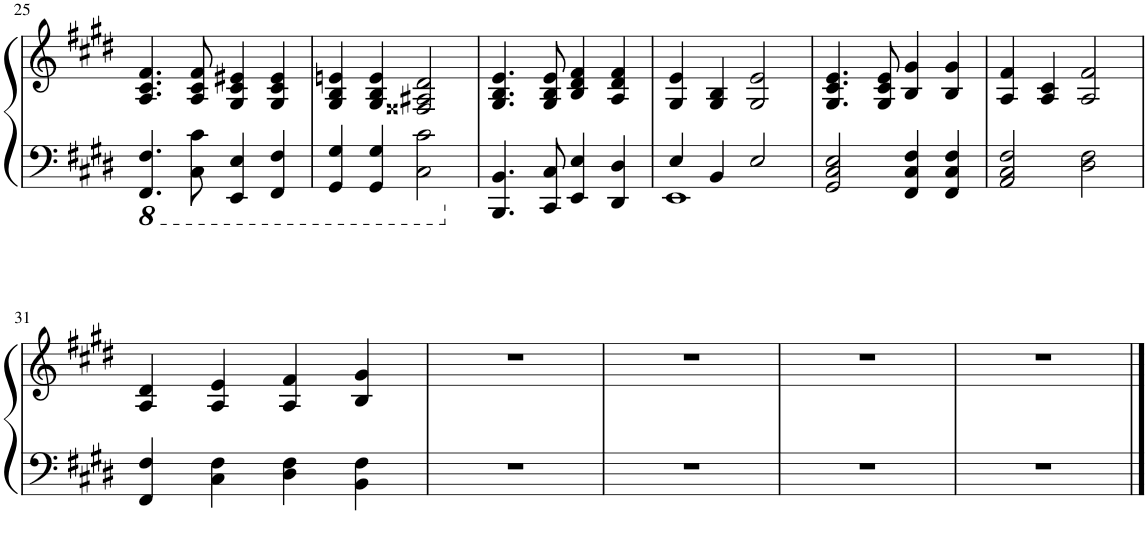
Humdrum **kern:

**kern	**kern
*part1	*part1
*staff2	*staff1
*I"Piano	*
*I'Pno.	*
!!LO:PB:g=z
*clefF4	*clefG2
*k[f#c#g#d#]	*k[f#c#g#d#]
*M4/4	*M4/4
*8ba	*
=25	=25
4.FFF#/ 4.FF#/	4.A/ 4.c#/ 4.f#/
8CC#\ 8C#\	8A/ 8c#/ 8f#/
4EEE/ 4EE/	4G#/ 4c#/ 4e#X/
4FFF#/ 4FF#/	4G#/ 4c#/ 4e#/
=26	=26
4GGG#/ 4GG#/	4G#/ 4B/ 4en/
4GGG#/ 4GG#/	4G#/ 4B/ 4e/
2CC#\ 2C#\	2F##X/ 2A#X/ 2d#/
=27	=27
*X8ba	*
4.BBB/ 4.BB/	4.G#/ 4.B/ 4.e/
8CC#/ 8C#/	8G#/ 8B/ 8e/
4EE/ 4E/	4B/ 4d#/ 4f#/
4DD#/ 4D#/	4A/ 4d#/ 4f#/
=28	=28
*^	*
4E/	1EE	4G#/ 4e/
4BB/	.	4G#/ 4B/
2E/	.	2G#/ 2e/
*v	*v	*
=29	=29
2GG#/ 2C#/ 2E/	4.G#/ 4.c#/ 4.e/
.	8G#/ 8c#/ 8e/
4FF#/ 4C#/ 4F#/	4B/ 4g#/
4FF#/ 4C#/ 4F#/	4B/ 4g#/
=30	=30
2AA/ 2C#/ 2F#/	4A/ 4f#/
.	4A/ 4c#/
2D#\ 2F#\	2A/ 2f#/
!!LO:LB:g=z
=31	=31
4FF#/ 4F#/	4A/ 4d#/
4C#\ 4F#\	4A/ 4e/
4D#\ 4F#\	4A/ 4f#/
4BB\ 4F#\	4B/ 4g#/
=32	=32
1r	1r
=33	=33
1r	1r
=34	=34
1r	1r
=35	=35
1r	1r
==	==
*-	*-
